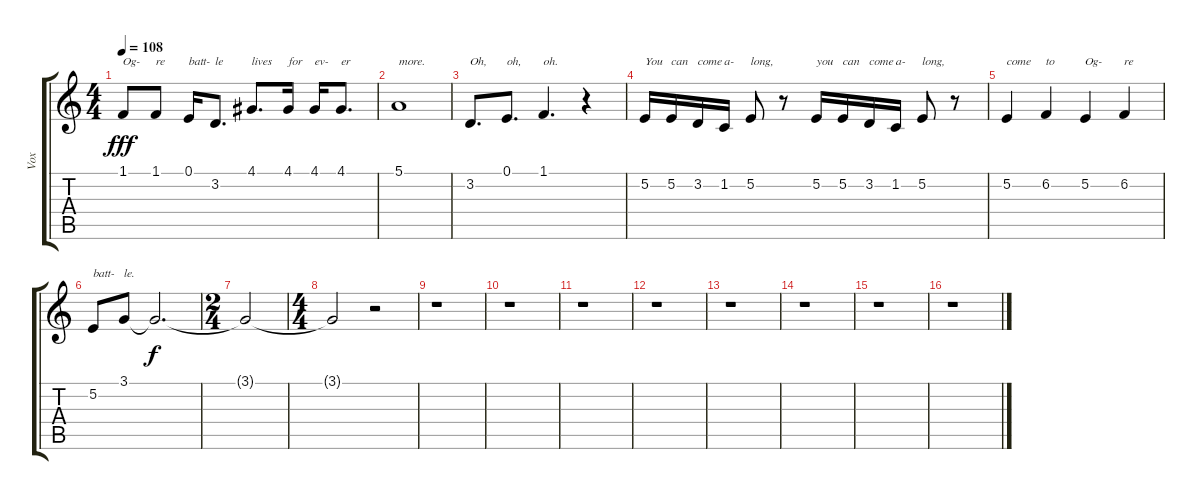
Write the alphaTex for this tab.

\track ("Vox" "Vox") {instrument lead6voice}
\staff {score tabs}
\tuning (E4 B3 G3 D3 A2 E2) {hide}
\ts (4 4)
\tempo 108
\clef g2
\ks c
1.1.8{txt "Og-" dy fff} 1.1.8{txt "re"} 0.1.16{txt "batt-"} 3.2.8{d txt "le"} 4.1.8{d txt "lives"} 4.1.16{txt "for"} 4.1.16{txt "ev-"} 4.1.8{d txt "er"} |
5.1.1{txt "more."} |
3.2.8{d txt "Oh,"} 0.1.8{d txt "oh,"} 1.1.4{d txt "oh."} r.4 |
5.2.16{txt "You"} 5.2.16{txt "can"} 3.2.16{txt "come"} 1.2.16{txt "a-"} 5.2.8{txt "long,"} r.8 5.2.16{txt "you"} 5.2.16{txt "can"} 3.2.16{txt "come"} 1.2.16{txt "a-"} 5.2.8{txt "long,"} r.8 |
5.2.4{txt "come"} 6.2.4{txt "to"} 5.2.4{txt "Og-"} 6.2.4{txt "re"} |
5.2.8{txt "batt-"} 3.1.8{txt "le."} 3.1{t}.2{d dy f} |
\ts (2 4)
3.1{t}.2 |
\ts (4 4)
3.1{t}.2 r.2 |
r.1 |
r.1 |
r.1 |
r.1 |
r.1 |
r.1 |
r.1 |
r.1
